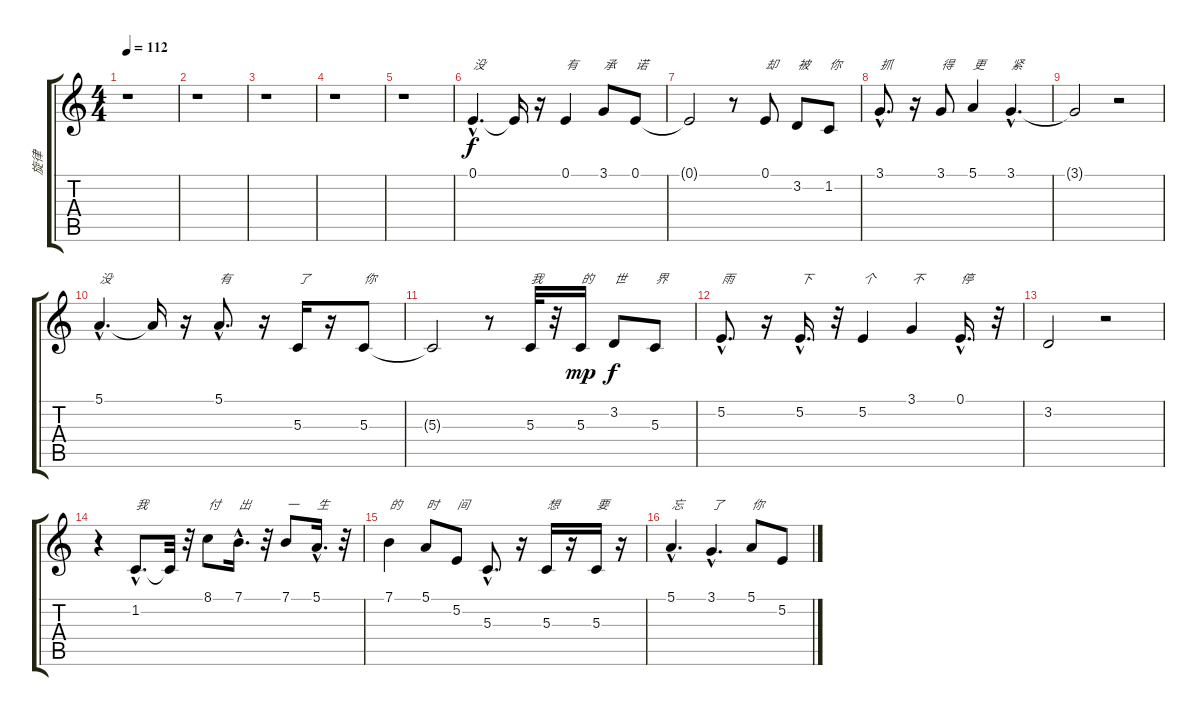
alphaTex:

\track ("旋律" "旋律") {instrument trumpet}
\staff {score tabs}
\tuning (E4 B3 G3 D3 A2 E2) {hide}
\ts (4 4)
\tempo 112
\clef g2
\ks c
r.1{dy f instrument trumpet} |
r.1 |
r.1 |
r.1 |
r.1 |
0.1{hac}.4{d txt "没"} 0.1{t}.16 r.16 0.1.4{txt "有"} 3.1.8{txt "承"} 0.1.8{txt "诺"} |
0.1{t}.2 r.8 0.1.8{txt "却"} 3.2.8{txt "被"} 1.2.8{txt "你"} |
3.1{hac}.8{d txt "抓"} r.16 3.1.8{txt "得"} 5.1.4{txt "更"} 3.1{hac}.4{d txt "紧"} |
3.1{t}.2 r.2 |
5.1{hac}.4{d txt "没"} 5.1{t}.16 r.16 5.1{hac}.8{d txt "有"} r.16 5.3.16{txt "了"} r.16 5.3.8{txt "你"} |
5.3{t}.2 r.8 5.3.32{txt "我"} r.32 5.3.16{txt "的" dy mp} 3.2.8{txt "世" dy f} 5.3.8{txt "界"} |
5.2{hac}.8{d txt "雨"} r.16 5.2{hac}.16{d txt "下"} r.32 5.2.4{txt "个"} 3.1.4{txt "不"} 0.1{hac}.16{d txt "停"} r.32 |
3.2.2 r.2 |
r.4 1.2{hac}.8{d txt "我"} 1.2{t}.32 r.32 8.1.8{txt "付"} 7.1{hac}.16{d txt "出"} r.32 7.1.8{txt "一"} 5.1{hac}.16{d txt "生"} r.32 |
7.1.4{txt "的"} 5.1.8{txt "时"} 5.2.8{txt "间"} 5.3{hac}.8{d} r.16 5.3.16{txt "想"} r.16 5.3.16{txt "要"} r.16 |
5.1{hac}.4{d txt "忘"} 3.1{hac}.4{d txt "了"} 5.1.8{txt "你"} 5.2.8
